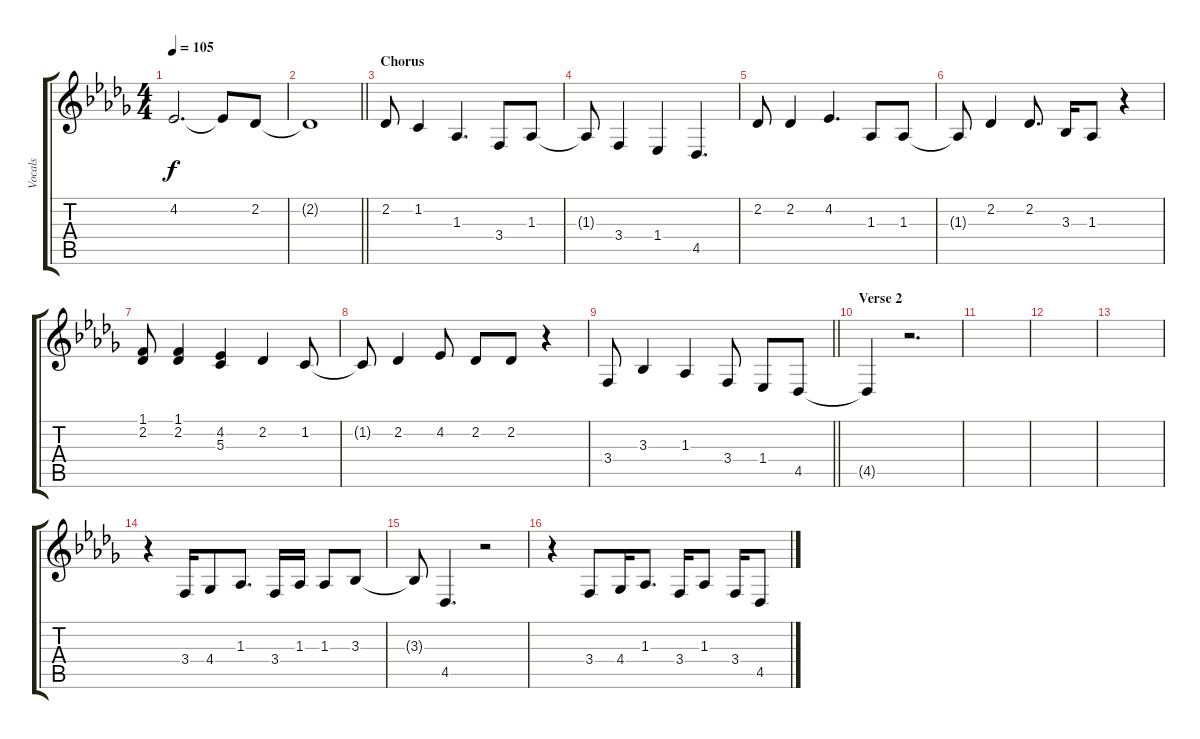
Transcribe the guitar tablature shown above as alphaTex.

\track ("Vocals" "Vocals") {instrument tenorsax}
\staff {score tabs}
\tuning (E4 B3 G3 D3 A2 E2) {hide}
\ts (4 4)
\tempo 105
\clef g2
\ks db
4.2{t}.2{d dy f} 4.2{t}.8 2.2.8 |
\barLineRight lightlight
2.2{t}.1 |
\section ("" "Chorus")
2.2.8 1.2.4 1.3.4{d} 3.4.8 1.3.8 |
1.3{t}.8 3.4.4 1.4.4 4.5.4{d} |
2.2.8 2.2.4 4.2.4{d} 1.3.8 1.3.8 |
1.3{t}.8 2.2.4 2.2.8{d} 3.3.16 1.3.8 r.4 |
(1.1 2.2).8 (1.1 2.2).4 (4.2 5.3).4 2.2.4 1.2.8 |
1.2{t}.8 2.2.4 4.2.8 2.2.8 2.2.8 r.4 |
\barLineRight lightlight
3.4.8 3.3.4 1.3.4 3.4.8 1.4.8 4.5.8 |
\section ("" "Verse 2")
4.5{t}.4 r.2{d} |
|
|
|
r.4 3.4.16 4.4.8 1.3.8{d} 3.4.16 1.3.16 1.3.8 3.3.8 |
3.3{t}.8 4.5.4{d} r.2 |
r.4 3.4.8 4.4.16 1.3.8{d} 3.4.16 1.3.8 3.4.16 4.5.8
